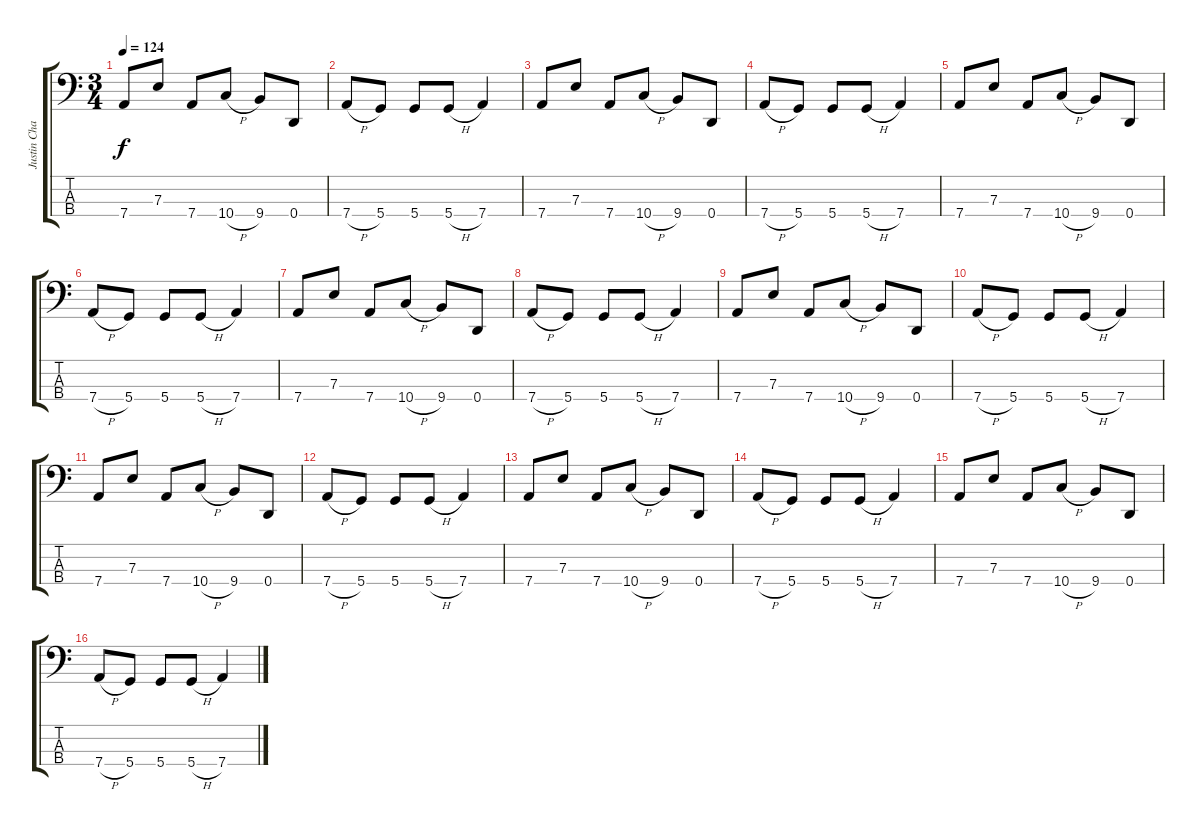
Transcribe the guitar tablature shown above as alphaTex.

\track ("Justin Chancellor" "Justin Cha") {instrument electricbasspick}
\staff {score tabs}
\tuning (G2 D2 A1 D1) {hide}
\ts (3 4)
\tempo 124
\clef f4
\ks c
7.4.8{dy f} 7.3.8 7.4.8 10.4{h}.8 9.4.8 0.4.8 |
7.4{h}.8 5.4.8 5.4.8 5.4{h}.8 7.4.4 |
7.4.8 7.3.8 7.4.8 10.4{h}.8 9.4.8 0.4.8 |
7.4{h}.8 5.4.8 5.4.8 5.4{h}.8 7.4.4 |
7.4.8 7.3.8 7.4.8 10.4{h}.8 9.4.8 0.4.8 |
7.4{h}.8 5.4.8 5.4.8 5.4{h}.8 7.4.4 |
7.4.8 7.3.8 7.4.8 10.4{h}.8 9.4.8 0.4.8 |
7.4{h}.8 5.4.8 5.4.8 5.4{h}.8 7.4.4 |
7.4.8 7.3.8 7.4.8 10.4{h}.8 9.4.8 0.4.8 |
7.4{h}.8 5.4.8 5.4.8 5.4{h}.8 7.4.4 |
7.4.8 7.3.8 7.4.8 10.4{h}.8 9.4.8 0.4.8 |
7.4{h}.8 5.4.8 5.4.8 5.4{h}.8 7.4.4 |
7.4.8 7.3.8 7.4.8 10.4{h}.8 9.4.8 0.4.8 |
7.4{h}.8 5.4.8 5.4.8 5.4{h}.8 7.4.4 |
7.4.8 7.3.8 7.4.8 10.4{h}.8 9.4.8 0.4.8 |
7.4{h}.8 5.4.8 5.4.8 5.4{h}.8 7.4.4
